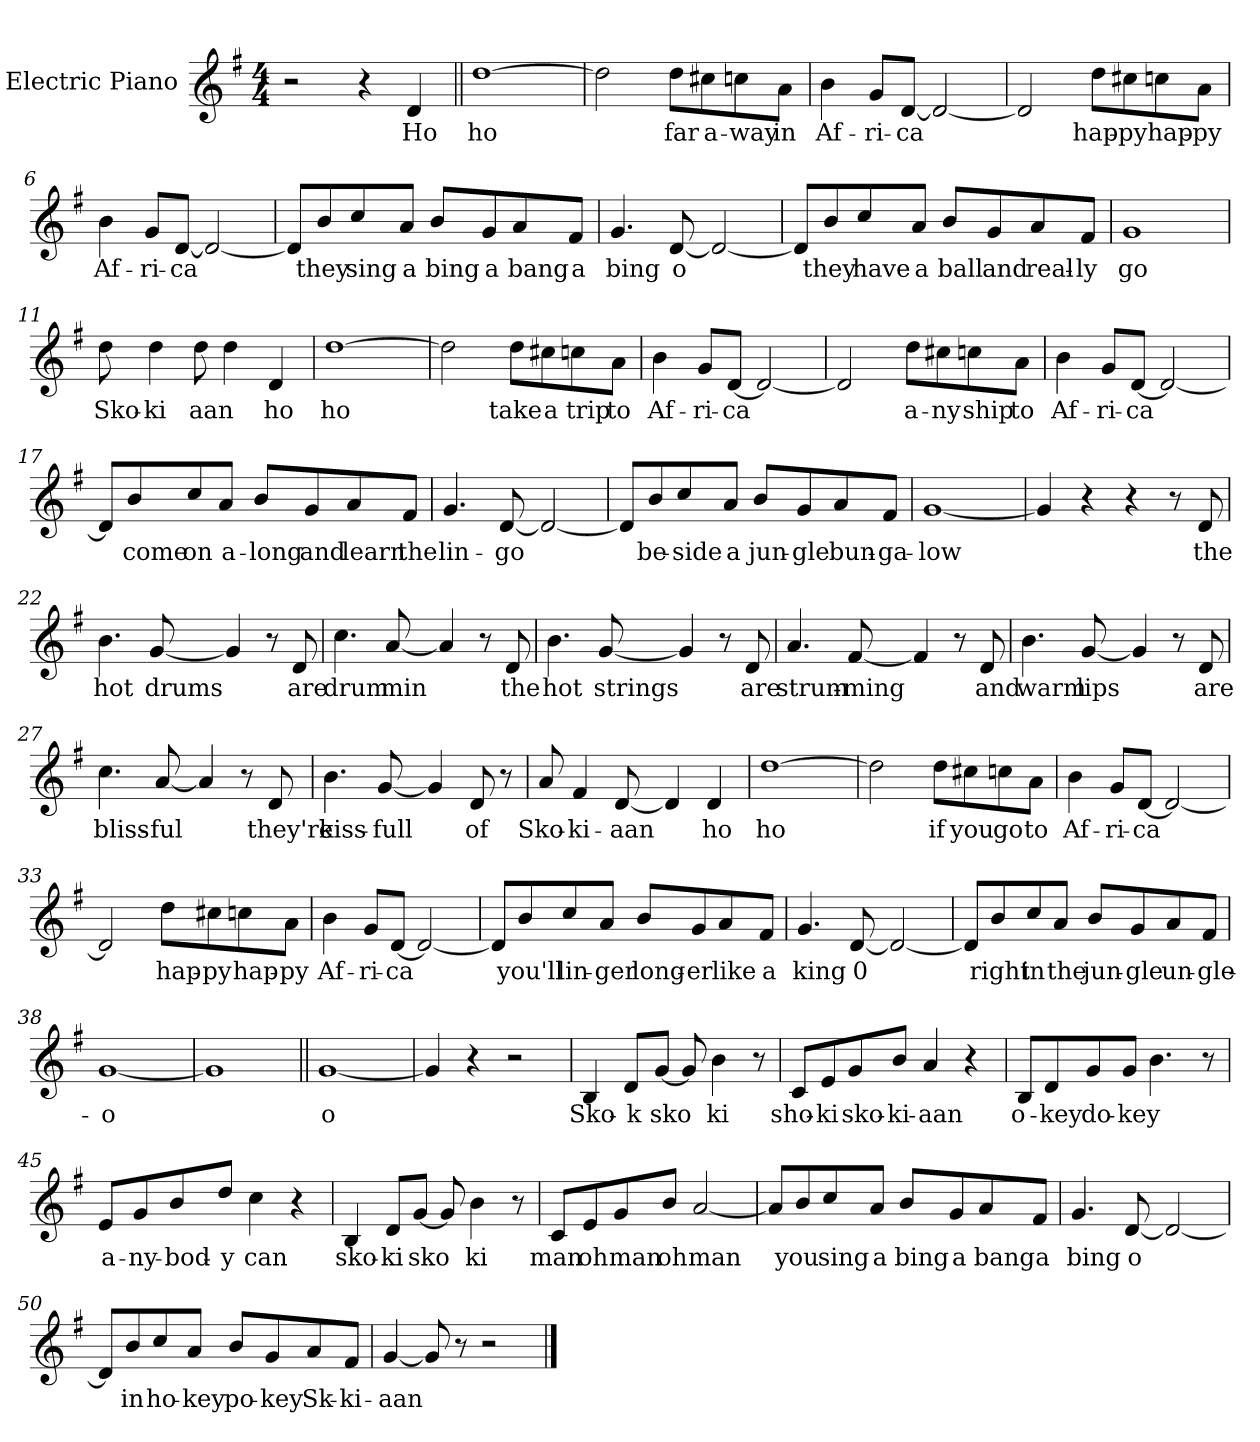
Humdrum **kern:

**kern	**text
*part1	*part1
*staff1	*staff1
*I"Electric Piano	*
*I'E.Pno	*
*clefG2	*
*k[f#]	*
*G:	*
*M4/4	*
=1	=1
2r	.
4r	.
4d/	Ho
=2||	=2||
[1dd	ho
=3	=3
2dd\]	.
8dd\L	far
8cc#X\	a-
8ccn\	-way
8a\J	in
=4	=4
4b\	Af-
8g/L	-ri-
[8d/J	-ca
2d/_	.
=5	=5
2d/]	.
8dd\L	hap-
8cc#X\	-py
8ccn\	hap-
8a\J	-py
!!LO:LB:g=z
=6	=6
4b\	Af-
8g/L	-ri-
[8d/J	-ca
2d/_	.
=7	=7
8d/L]	.
8b/	they
8cc/	sing
8a/J	a
8b/L	bing
8g/	a
8a/	bang
8f#/J	a
=8	=8
4.g/	bing
[8d/	o
2d/_	.
!!LO:LB:g=z
=9	=9
8d/L]	.
8b/	they
8cc/	have
8a/J	a
8b/L	ball
8g/	and
8a/	real-
8f#/J	-ly
=10	=10
1g	go
=11	=11
8dd\	Sko-
4dd\	ki
8dd\	aan
4dd\	.
4d/	ho
=12	=12
[1dd	ho
=13	=13
2dd\]	.
8dd\L	take
8cc#X\	a
8ccn\	trip
8a\J	to
!!LO:LB:g=z
=14	=14
4b\	Af-
8g/L	ri-
[8d/J	-ca
2d/_	.
=15	=15
2d/]	.
8dd\L	a-
8cc#X\	-ny
8ccn\	ship
8a\J	to
=16	=16
4b\	Af-
8g/L	-ri-
[8d/J	-ca
2d/_	.
=17	=17
8d/L]	.
8b/	come
8cc/	on
8a/J	a-
8b/L	-long
8g/	and
8a/	learn
8f#/J	the
!!LO:LB:g=z
=18	=18
4.g/	lin-
[8d/	-go
2d/_	.
=19	=19
8d/L]	.
8b/	be-
8cc/	-side
8a/J	a
8b/L	jun-
8g/	-gle
8a/	bun-
8f#/J	-ga-
=20	=20
[1g	low
=21	=21
4g/]	.
4r	.
4r	.
8r	.
8d/	the
=22	=22
4.b\	hot
[8g/	drums
4g/]	.
8r	.
8d/	are
!!LO:LB:g=z
=23	=23
4.cc\	drum
[8a/	min
4a/]	.
8r	.
8d/	the
=24	=24
4.b\	hot
[8g/	strings
4g/]	.
8r	.
8d/	are
=25	=25
4.a/	strum-
[8f#/	-ming
4f#/]	.
8r	.
8d/	and
!!LO:LB:g=z
=26	=26
4.b\	warm
[8g/	lips
4g/]	.
8r	.
8d/	are
=27	=27
4.cc\	bliss-
[8a/	-ful
4a/]	.
8r	.
8d/	they're
=28	=28
4.b\	kiss-
[8g/	-full
4g/]	.
8d/	of
8r	.
=29	=29
8a/	Sko-
4f#/	-ki-
[8d/	-aan
4d/]	.
4d/	ho
!!LO:LB:g=z
=30	=30
[1dd	ho
=31	=31
2dd\]	.
8dd\L	if
8cc#X\	you
8ccn\	go
8a\J	to
=32	=32
4b\	Af-
8g/L	-ri-
[8d/J	-ca
2d/_	.
=33	=33
2d/]	.
8dd\L	hap-
8cc#X\	-py
8ccn\	hap-
8a\J	-py
=34	=34
4b\	Af-
8g/L	-ri-
[8d/J	-ca
2d/_	.
!!LO:PB:g=z
=35	=35
8d/L]	.
8b/	you'll
8cc/	lin-
8a/J	-ger
8b/L	long-
8g/	-er
8a/	like
8f#/J	a
=36	=36
4.g/	king
[8d/	0
2d/_	.
=37	=37
8d/L]	.
8b/	right
8cc/	in
8a/J	the
8b/L	jun-
8g/	-gle
8a/	un-
8f#/J	-gle-
=38	=38
[1g	-o
!!LO:LB:g=z
=39	=39
1g]	.
=40||	=40||
[1g	o
=41	=41
4g/]	.
4r	.
2r	.
=42	=42
4B/	Sko-
8d/L	-k
[8g/J	-sko
8g/]	.
4b\	ki
8r	.
=43	=43
8c/L	sho-
8e/	-ki
8g/	sko-
8b/J	-ki-
4a/	-aan
4r	.
=44	=44
8B/L	o-
8d/	-key
8g/	do-
8g/J	-key
4.b\	.
8r	.
!!LO:LB:g=z
=45	=45
8e/L	a-
8g/	-ny-
8b/	-bod-
8dd/J	-y
4cc\	can
4r	.
=46	=46
4B/	sko-
8d/L	ki
[8g/J	-sko
8g/]	.
4b\	ki
8r	.
=47	=47
8c/L	man
8e/	oh
8g/	man
8b/J	oh
[2a/	man
!!LO:LB:g=z
=48	=48
8a/L]	.
8b/	you
8cc/	sing
8a/J	a
8b/L	bing
8g/	a
8a/	bang
8f#/J	a
=49	=49
4.g/	bing
[8d/	o
2d/_	.
=50	=50
8d/L]	.
8b/	in
8cc/	ho-
8a/J	-key
8b/L	po-
8g/	-key
8a/	Sk-
8f#/J	-ki-
!!LO:LB:g=z
=51	=51
[4g/	-aan
8g/]	.
8r	.
2r	.
==	==
*-	*-
